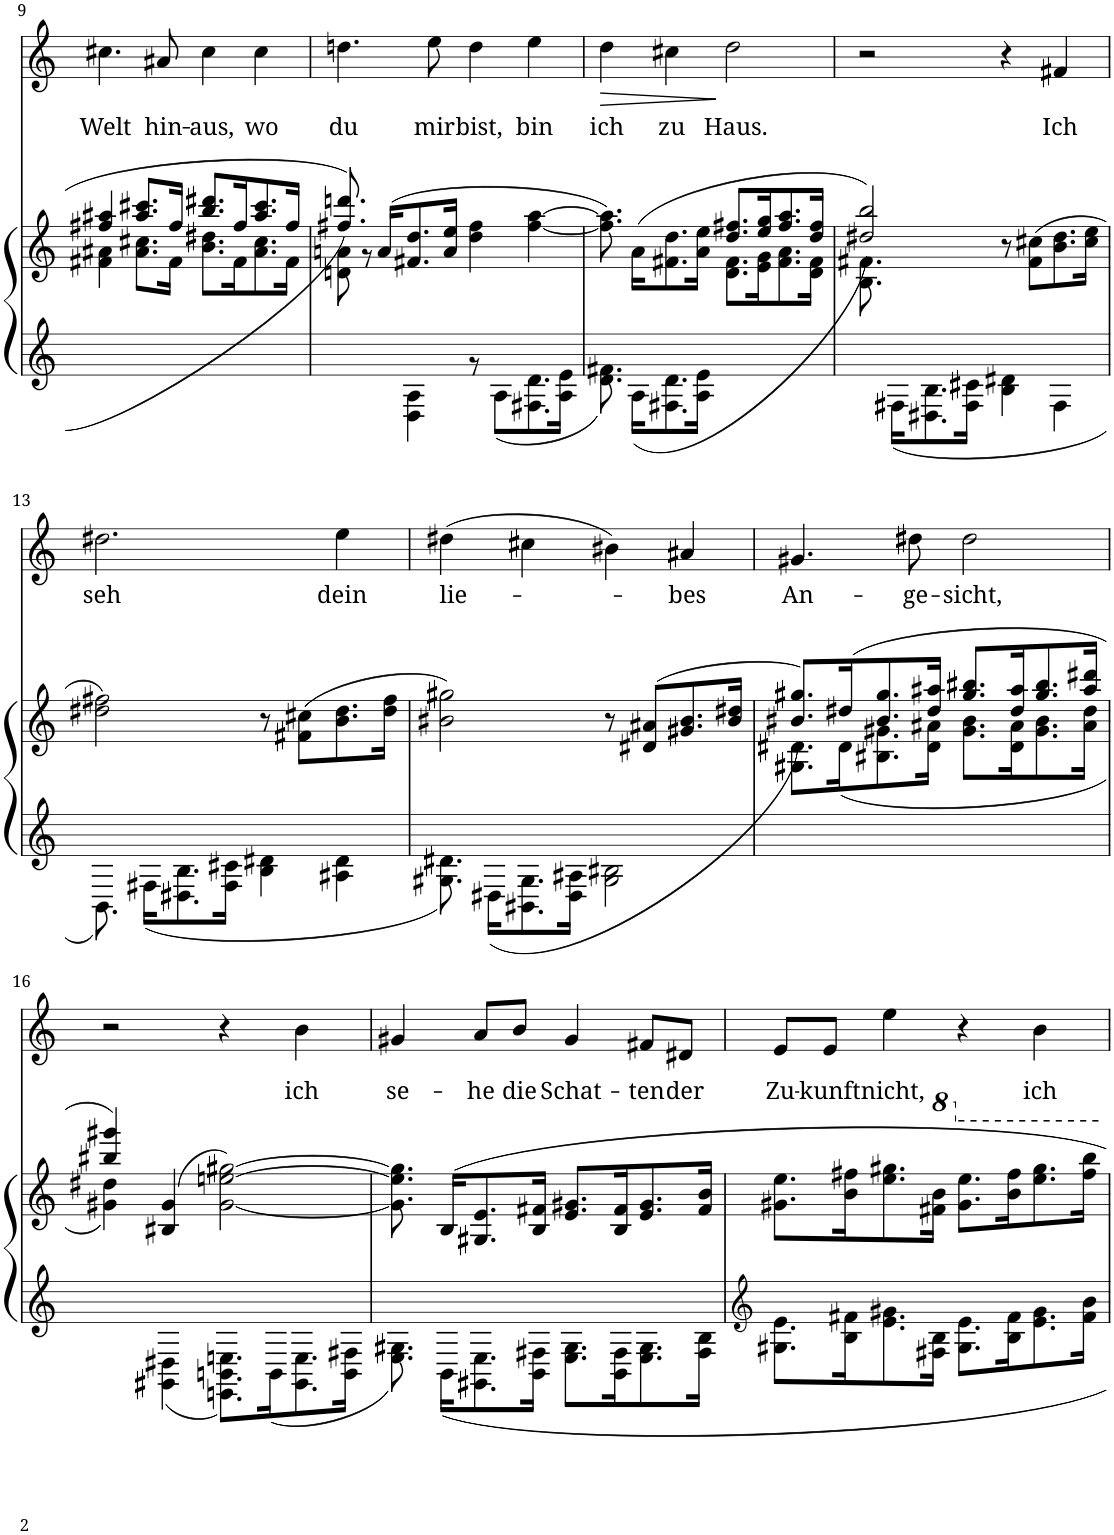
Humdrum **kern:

**kern	**kern	**kern	**text	**dynam
*part2	*part2	*part1	*part1	*part1
*staff3	*staff2	*staff1	*staff1	*staff1
!!LO:PB:g=z
*clefG2	*clefG2	*clefG2	*	*
*k[]	*k[]	*k[]	*	*
*C:	*C:	*C:	*	*
*M4/4	*M4/4	*M4/4	*	*
*met(c)	*met(c)	*met(c)	*	*
=9	=9	=9	=9	=9
*	*^	*	*	*
!	!	!	!	!LO:LY:b	!
1ryy	4ff#X/ 4aa#X/	4f#X\ 4a#X\	4.cc#X\	Welt	.
.	8.aa#/ 8.ccc#X/L	8.a#\ 8.cc#X\L	.	.	.
!	!	!	!	!LO:LY:b	!
.	.	.	8a#X/	hin-	.
.	16ff#/Jk	16f#\Jk	.	.	.
!	!	!	!	!LO:LY:b	!
.	8.bb/ 8.ddd#X/L	8.b\ 8.dd#X\L	4cc#\	-aus,	.
.	16ff#/K	16f#\K	.	.	.
!	!	!	!	!LO:LY:b	!
.	8.aa#/ 8.ccc#/	8.a#\ 8.cc#\	4cc#\	wo	.
.	16ff#/Jk	16f#\Jk	.	.	.
=10	=10	=10	=10	=10	=10
*^	*	*	*	*	*
!	!	!	!	!	!LO:LY:b	!
1ryy	4ryy	8.ff#X/ 8.dddn/	8dn\ 8an\	4.ddn\	du	.
.	.	.	8r	.	.	.
.	.	(16a/KL	.	.	.	.
.	4D\ 4A\	8.f#X/ 8.dd/	2.ryy	.	.	.
!	!	!	!	!	!LO:LY:b	!
.	.	.	.	8ee\	mir	.
.	.	16a/ 16ee/Jk	.	.	.	.
!	!	!	!	!	!LO:LY:b	!
.	8r	4dd\ 4ff#\	.	4dd\	bist,	.
.	8A\L	.	.	.	.	.
!	!	!	!	!	!LO:LY:b	!
.	8.F#X\ 8.d\	[4ff#\ [4aa\	.	4ee\	bin	.
.	16A\ 16e\Jk	.	.	.	.	.
=11	=11	=11	=11	=11	=11	=11
!	!	!	!	!	!LO:LY:b	!LO:HP:b
1ryy	8.d\ 8.f#X\	8.ff#\] 8.aa\])	2ryy	4dd\	ich	>
.	(16A\KL	(16a\KL	.	.	.	.
!	!	!	!	!	!LO:LY:b	!
.	8.F#X\ 8.d\	8.f#X\ 8.dd\	.	4cc#X\	zu	.
.	16A\ 16e\Jk	16a\ 16ee\Jk	.	.	.	.
!	!	!	!	!	!LO:LY:b	!
.	2ryy	8.dd/ 8.ff#X/L	8.d\ 8.f#\L	2dd\	Haus.	]
.	.	16ee/ 16gg/K	16e\ 16g\K	.	.	.
.	.	8.ff#/ 8.aa/	8.f#\ 8.a\	.	.	.
.	.	16dd/ 16ff#/Jk	16d\ 16f#\Jk	.	.	.
=12	=12	=12	=12	=12	=12	=12
1ryy	8.ryy	2dd#X/ 2bb/))	8.B\ 8.f#X\	2r	.	.
.	16F#X\KL	.	2ryy	.	.	.
.	8.D#X\ 8.B\	.	.	.	.	.
.	16F#\ 16c#X\Jk	.	.	.	.	.
.	4B\ 4d#X\	8r	.	4r	.	.
.	.	(8f#\ 8cc#X\L	.	.	.	.
.	.	.	4ryy	.	.	.
!	!	!	!	!	!LO:LY:b	!
.	4F#\	8.b\ 8.dd#\	.	4f#X/	Ich	.
.	.	16cc#\ 16ee\Jk	16ryy	.	.	.
!!LO:LB:g=z
=13	=13	=13	=13	=13	=13	=13
!	!	!	!	!	!LO:LY:b	!
*	*	*v	*v	*	*	*
1ryy	8.BB\	2dd#X\ 2ff#X\)	2.dd#X\	seh	.
.	16F#X\KL	.	.	.	.
.	8.D#X\ 8.B\	.	.	.	.
.	16F#\ 16c#X\Jk	.	.	.	.
.	4B\ 4d#X\	8r	.	.	.
.	.	(8f#X\ 8cc#X\L	.	.	.
!	!	!	!	!LO:LY:b	!
.	4A#X\ 4d#\	8.b\ 8.dd#\	4ee\	dein	.
.	.	16dd#\ 16ff#\Jk	.	.	.
=14	=14	=14	=14	=14	=14
!	!	!	!	!LO:LY:b	!
1ryy	8.G#X\ 8.d#X\	2b#X\ 2gg#X\)	(4dd#X\	lie-	.
.	(16D#X\KL	.	.	.	.
.	8.BB#X\ 8.G#\	.	4cc#X\	.	.
.	16D#\ 16A#X\Jk	.	.	.	.
.	2G#\ 2B#X\	8r	4b#X\)	.	.
.	.	(8d#X/ 8a#X/L	.	.	.
!	!	!	!	!LO:LY:b	!
.	.	8.g#X/ 8.b#/	4a#X/	-bes	.
.	.	16b#/ 16dd#X/Jk	.	.	.
*v	*v	*	*	*	*
=15	=15	=15	=15	=15
*	*^	*	*	*
!	!	!	!	!LO:LY:b	!
1ryy	8.b#X/ 8.gg#X/L))	8.G#X\ 8.d#X\L	4.g#X/	An-	.
.	(16dd#X/K	(16d#\K	.	.	.
.	8.b#/ 8.gg#/	8.B#X\ 8.g#X\	.	.	.
!	!	!	!	!LO:LY:b	!
.	.	.	8dd#X\	-ge-	.
.	16dd#/ 16aa#X/Jk	16d#\ 16a#X\Jk	.	.	.
!	!	!	!	!LO:LY:b	!
.	8.gg#/ 8.bb#X/L	8.g#\ 8.b#\L	2dd#\	-sicht,	.
.	16dd#/ 16aa#/K	16d#\ 16a#\K	.	.	.
.	8.gg#/ 8.bb#/	8.g#\ 8.b#\	.	.	.
.	16aa#/ 16ddd#X/Jk	16a#\ 16dd#\Jk	.	.	.
!!LO:LB:g=z
=16	=16	=16	=16	=16	=16
*^	*	*	*	*	*
1ryy	4ryy	4bb#X/ 4ggg#X/)	4g#X\ 4dd#X\)	2r	.	.
.	4GG#X\ 4D#X\	(4B#X/ 4g#/	2.ryy	.	.	.
.	8.EEn\ 8.BBn\ 8.En\L	[2g#\ [2een\ [2gg#X\)	.	4r	.	.
.	16BB\K	.	.	.	.	.
!	!	!	!	!	!LO:LY:b	!
.	8.GG#\ 8.E\	.	.	4b\	ich	.
.	16BB\ 16F#X\Jk	.	.	.	.	.
*	*	*v	*v	*	*	*
=17	=17	=17	=17	=17	=17
!	!	!	!	!LO:LY:b	!
1ryy	8.E\ 8.G#X\	8.g#\] 8.ee\] 8.gg#\]	4g#X/	se-	.
.	16BB\KL	16B/KL	.	.	.
!	!	!	!	!LO:LY:b	!
.	8.GG#X\ 8.E\	8.G#X/ 8.e/	8a/L	-he	.
!	!	!	!	!LO:LY:b	!
.	.	.	8b/J	die	.
.	16BB\ 16F#X\Jk	16B/ 16f#X/Jk	.	.	.
!	!	!	!	!LO:LY:b	!
.	8.E\ 8.G#\L	8.e/ 8.g#X/L	4g#/	Schat-	.
.	16BB\ 16F#\K	16B/ 16f#/K	.	.	.
!	!	!	!	!LO:LY:b	!
.	8.E\ 8.G#\	8.e/ 8.g#/	8f#X/L	-ten	.
!	!	!	!	!LO:LY:b	!
.	.	.	8d#X/J	der	.
.	16F#\ 16B\Jk	16f#/ 16b/Jk	.	.	.
=18	=18	=18	=18	=18	=18
*clefG2	*	*	*	*	*
!	!	!	!	!LO:LY:b	!
1ryy	8.G#X\ 8.e\L	8.g#X\ 8.ee\L	8e/L	Zu-	.
!	!	!	!	!LO:LY:b	!
.	.	.	8e/J	-kunft	.
.	16B\ 16f#X\K	16b\ 16ff#X\K	.	.	.
!	!	!	!	!LO:LY:b	!
.	8.e\ 8.g#X\	8.ee\ 8.gg#X\	4ee\	nicht,	.
*	*	*8va	*	*	*
.	16F#X\ 16B\Jk	16ff#X\ 16bb\Jk	.	.	.
*	*	*X8va	*	*	*
.	8.G#\ 8.e\L	8.g#\ 8.ee\L	4r	.	.
.	16B\ 16f#\K	16b\ 16ff#\K	.	.	.
!	!	!	!	!LO:LY:b	!
.	8.e\ 8.g#\	8.ee\ 8.gg#\	4b\	ich	.
.	16f#\ 16b\Jk	16ff#\ 16bb\Jk	.	.	.
*v	*v	*	*	*	*
=	=	=	=	=
*-	*-	*-	*-	*-
